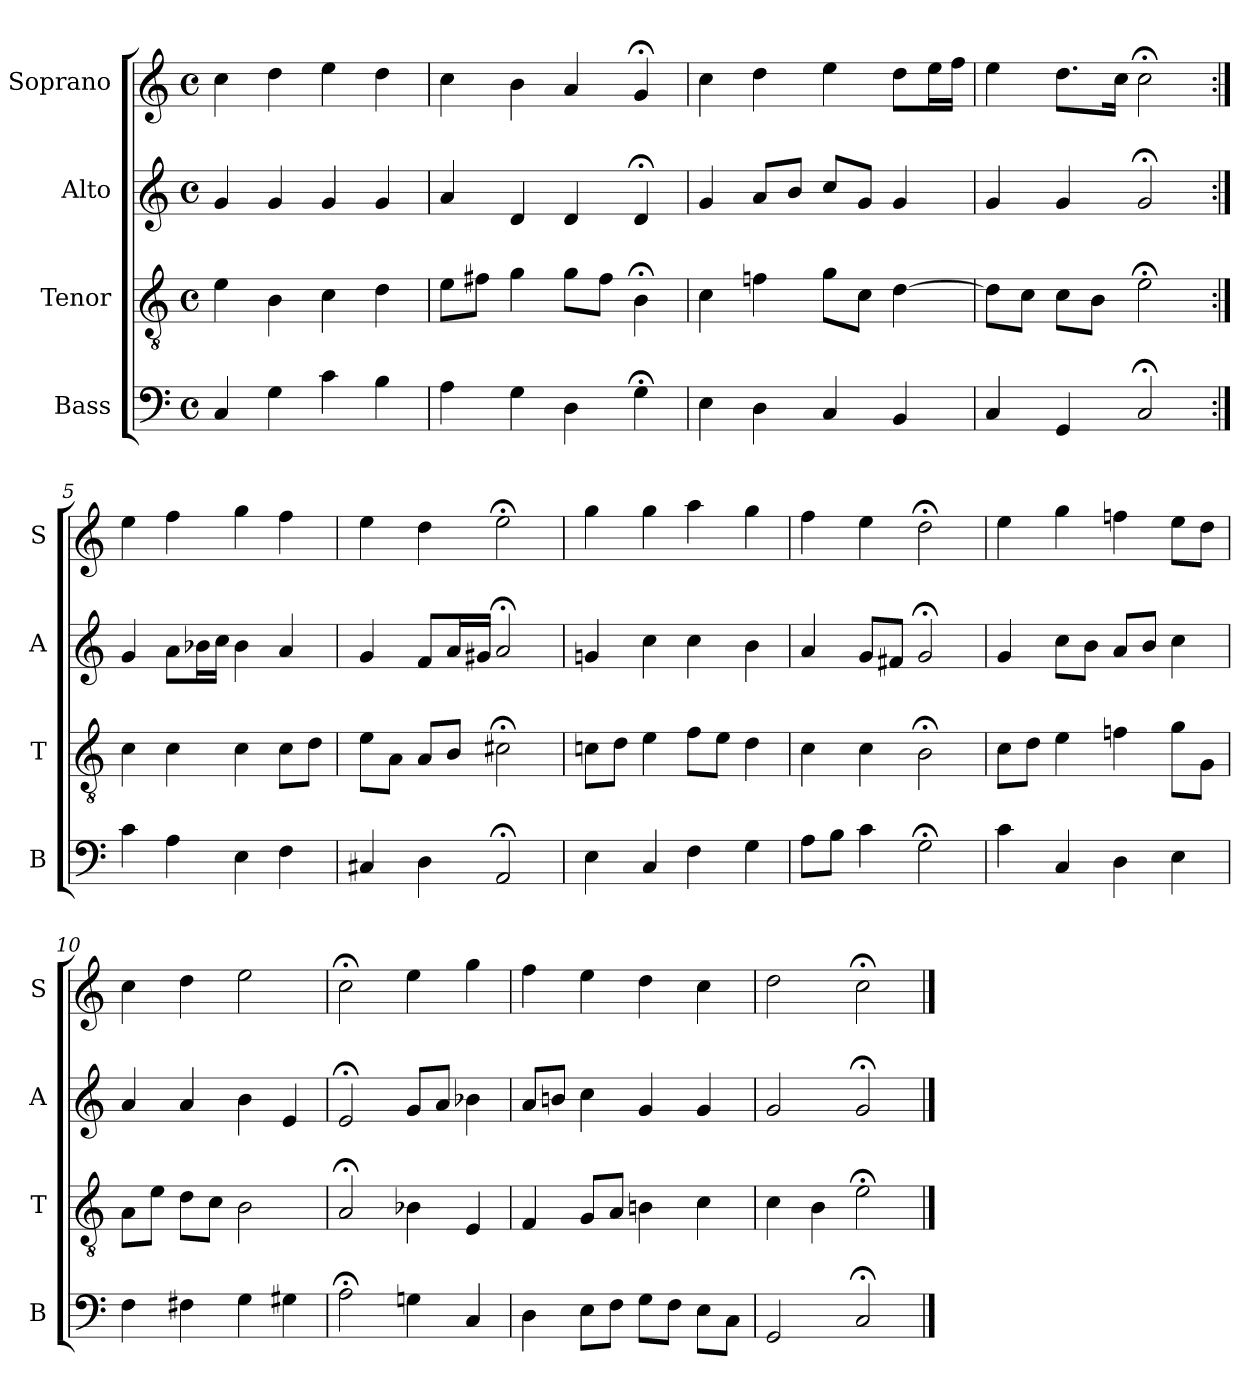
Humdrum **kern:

**kern	**kern	**kern	**kern
*part4	*part3	*part2	*part1
*staff4	*staff3	*staff2	*staff1
*I"Bass	*I"Tenor	*I"Alto	*I"Soprano
*I'B	*I'T	*I'A	*I'S
*clefF4	*clefGv2	*clefG2	*clefG2
*k[]	*k[]	*k[]	*k[]
*C:	*C:	*C:	*C:
*M4/4	*M4/4	*M4/4	*M4/4
*met(c)	*met(c)	*met(c)	*met(c)
*MM100	*MM100	*MM100	*MM100
=1	=1	=1	=1
4C	4e	4g	4cc
4G	4B	4g	4dd
4c	4c	4g	4ee
4B	4d	4g	4dd
=2	=2	=2	=2
4A	8eL	4a	4cc
.	8f#XJ	.	.
4G	4g	4d	4b
4D	8gL	4d	4a
.	8f#J	.	.
4G;<	4B;<i	4d;<	4g;<i
=3	=3	=3	=3
4E	4ci	4g	4cci
4D	4fn	8aL	4dd
.	.	8bJ	.
4C	8gL	8ccL	4ee
.	8cJ	8gJ	.
4BB	[4d	4g	8ddL
.	.	.	16eeL
.	.	.	16ffJJ
=4	=4	=4	=4
4C	8dL]	4g	4ee
.	8cJ	.	.
4GG	8cL	4g	8.ddL
.	8BJ	.	.
.	.	.	16ccJk
2C;<	2e;<	2g;<	2cc;<
=5:|!	=5:|!	=5:|!	=5:|!
4c	4c	4g	4ee
4A	4c	8aL	4ff
.	.	16b-XL	.
.	.	16ccJJ	.
4E	4c	4b-	4gg
4F	8cL	4a	4ff
.	8dJ	.	.
=6	=6	=6	=6
4C#X	8eL	4g	4ee
.	8AJ	.	.
4D	8AL	8fL	4dd
.	8BJ	16aL	.
.	.	16g#XJJ	.
2AA;<	2c#X;<	2a;<	2ee;<
=7	=7	=7	=7
4E	8cnL	4gn	4gg
.	8dJ	.	.
4C	4e	4cc	4gg
4F	8fL	4cc	4aa
.	8eJ	.	.
4G	4d	4b	4gg
=8	=8	=8	=8
8AL	4c	4a	4ff
8BJ	.	.	.
4c	4c	8gL	4ee
.	.	8f#XJ	.
2G;<	2B;<	2g;<	2dd;<
=9	=9	=9	=9
4c	8cL	4g	4ee
.	8dJ	.	.
4C	4e	8ccL	4gg
.	.	8bJ	.
4D	4fn	8aL	4ffn
.	.	8bJ	.
4E	8gL	4cc	8eeL
.	8GJ	.	8ddJ
=10	=10	=10	=10
4F	8AL	4a	4cc
.	8eJ	.	.
4F#X	8dL	4a	4dd
.	8cJ	.	.
4G	2B	4b	2ee
4G#X	.	4e	.
=11	=11	=11	=11
2A;<	2A;<	2e;<	2cc;<
4Gn	4B-X	8gL	4ee
.	.	8aJ	.
4C	4E	4b-X	4gg
=12	=12	=12	=12
4D	4F	8aL	4ff
.	.	8bnJ	.
8EL	8GL	4cc	4ee
8FJ	8AJ	.	.
8GL	4Bn	4g	4dd
8FJ	.	.	.
8EL	4c	4g	4cc
8CJ	.	.	.
=13	=13	=13	=13
2GG	4c	2g	2dd
.	4B	.	.
2C;<	2e;<	2g;<	2cc;<
==	==	==	==
*-	*-	*-	*-
